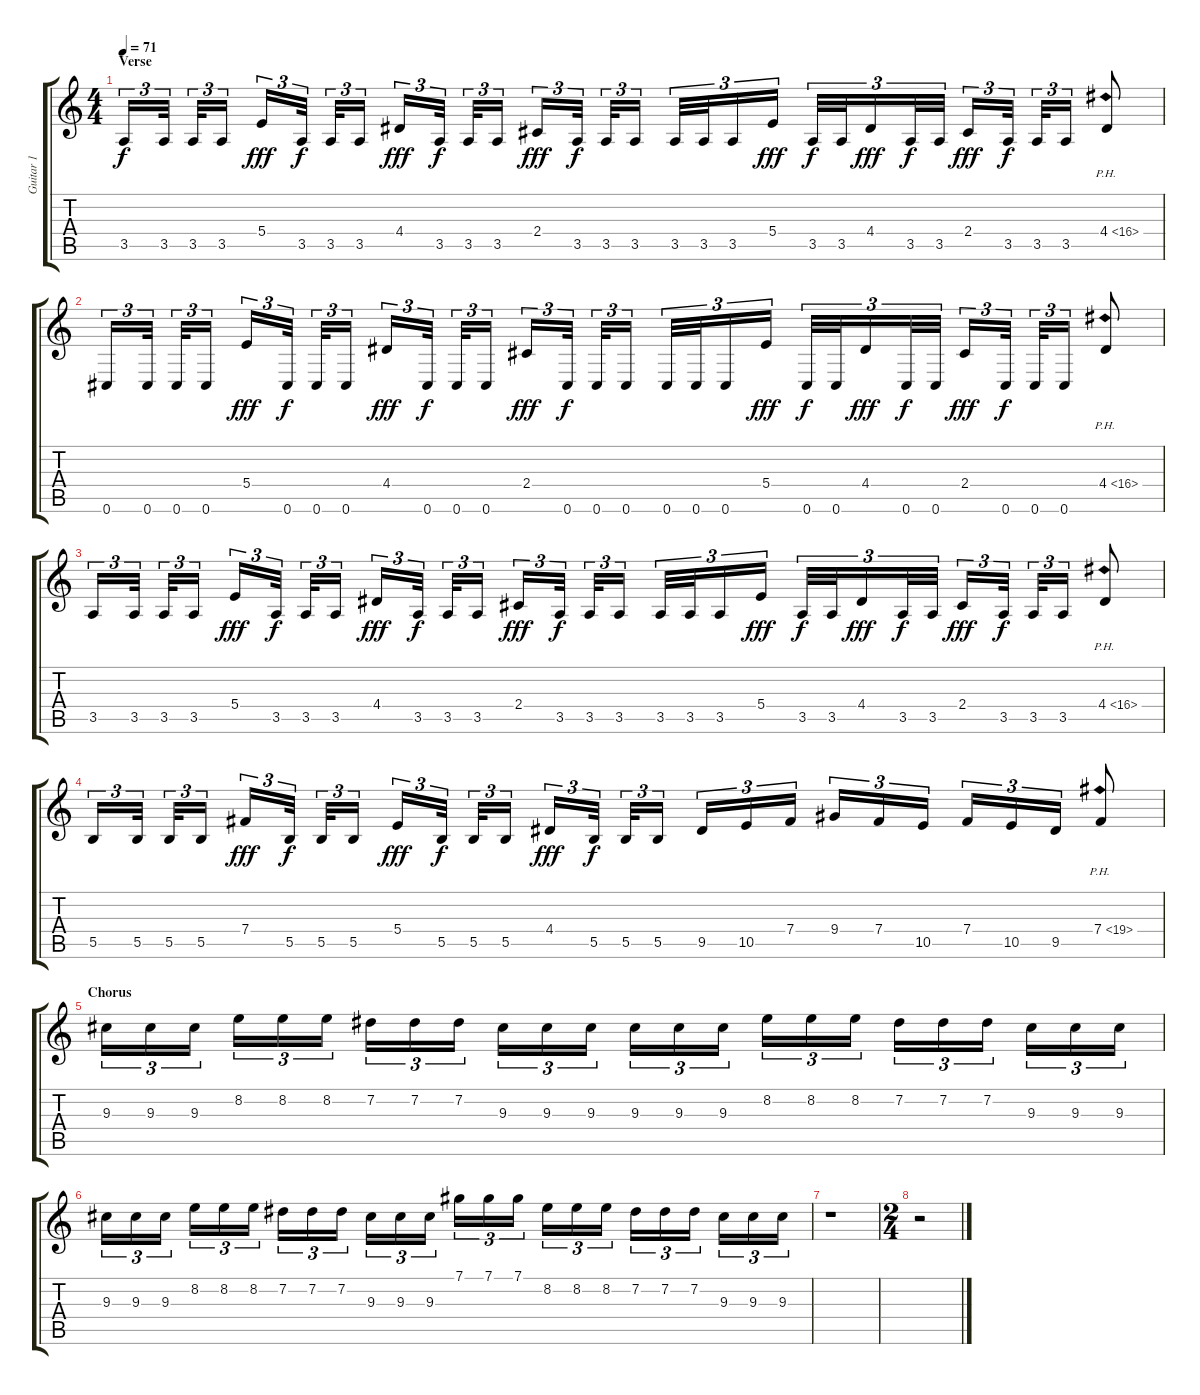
\track ("Guitar 1" "Guitar 1") {instrument distortionguitar}
\staff {score tabs}
\tuning (Db4 Ab3 E3 B2 Gb2 Db2) {hide}
\ts (4 4)
\section ("" "Verse")
\tempo 71
\clef g2
\ks c
3.5.16{tu (3 2) dy f} 3.5.32{tu (3 2)} 3.5.32{tu (3 2)} 3.5.16{tu (3 2)} 5.4.16{tu (3 2) dy fff} 3.5.32{tu (3 2) dy f} 3.5.32{tu (3 2)} 3.5.16{tu (3 2)} 4.4.16{tu (3 2) dy fff} 3.5.32{tu (3 2) dy f} 3.5.32{tu (3 2)} 3.5.16{tu (3 2)} 2.4.16{tu (3 2) dy fff} 3.5.32{tu (3 2) dy f} 3.5.32{tu (3 2)} 3.5.16{tu (3 2)} 3.5.32{tu (3 2)} 3.5.32{tu (3 2)} 3.5.16{tu (3 2)} 5.4.16{tu (3 2) dy fff} 3.5.32{tu (3 2) dy f} 3.5.32{tu (3 2)} 4.4.16{tu (3 2) dy fff} 3.5.32{tu (3 2) dy f} 3.5.32{tu (3 2)} 2.4.16{tu (3 2) dy fff} 3.5.32{tu (3 2) dy f} 3.5.32{tu (3 2)} 3.5.16{tu (3 2)} 4.4{ph 12}.8 |
0.6.16{tu (3 2)} 0.6.32{tu (3 2)} 0.6.32{tu (3 2)} 0.6.16{tu (3 2)} 5.4.16{tu (3 2) dy fff} 0.6.32{tu (3 2) dy f} 0.6.32{tu (3 2)} 0.6.16{tu (3 2)} 4.4.16{tu (3 2) dy fff} 0.6.32{tu (3 2) dy f} 0.6.32{tu (3 2)} 0.6.16{tu (3 2)} 2.4.16{tu (3 2) dy fff} 0.6.32{tu (3 2) dy f} 0.6.32{tu (3 2)} 0.6.16{tu (3 2)} 0.6.32{tu (3 2)} 0.6.32{tu (3 2)} 0.6.16{tu (3 2)} 5.4.16{tu (3 2) dy fff} 0.6.32{tu (3 2) dy f} 0.6.32{tu (3 2)} 4.4.16{tu (3 2) dy fff} 0.6.32{tu (3 2) dy f} 0.6.32{tu (3 2)} 2.4.16{tu (3 2) dy fff} 0.6.32{tu (3 2) dy f} 0.6.32{tu (3 2)} 0.6.16{tu (3 2)} 4.4{ph 12}.8 |
3.5.16{tu (3 2)} 3.5.32{tu (3 2)} 3.5.32{tu (3 2)} 3.5.16{tu (3 2)} 5.4.16{tu (3 2) dy fff} 3.5.32{tu (3 2) dy f} 3.5.32{tu (3 2)} 3.5.16{tu (3 2)} 4.4.16{tu (3 2) dy fff} 3.5.32{tu (3 2) dy f} 3.5.32{tu (3 2)} 3.5.16{tu (3 2)} 2.4.16{tu (3 2) dy fff} 3.5.32{tu (3 2) dy f} 3.5.32{tu (3 2)} 3.5.16{tu (3 2)} 3.5.32{tu (3 2)} 3.5.32{tu (3 2)} 3.5.16{tu (3 2)} 5.4.16{tu (3 2) dy fff} 3.5.32{tu (3 2) dy f} 3.5.32{tu (3 2)} 4.4.16{tu (3 2) dy fff} 3.5.32{tu (3 2) dy f} 3.5.32{tu (3 2)} 2.4.16{tu (3 2) dy fff} 3.5.32{tu (3 2) dy f} 3.5.32{tu (3 2)} 3.5.16{tu (3 2)} 4.4{ph 12}.8 |
5.5.16{tu (3 2)} 5.5.32{tu (3 2)} 5.5.32{tu (3 2)} 5.5.16{tu (3 2)} 7.4.16{tu (3 2) dy fff} 5.5.32{tu (3 2) dy f} 5.5.32{tu (3 2)} 5.5.16{tu (3 2)} 5.4.16{tu (3 2) dy fff} 5.5.32{tu (3 2) dy f} 5.5.32{tu (3 2)} 5.5.16{tu (3 2)} 4.4.16{tu (3 2) dy fff} 5.5.32{tu (3 2) dy f} 5.5.32{tu (3 2)} 5.5.16{tu (3 2)} 9.5.16{tu (3 2)} 10.5.16{tu (3 2)} 7.4.16{tu (3 2)} 9.4.16{tu (3 2)} 7.4.16{tu (3 2)} 10.5.16{tu (3 2)} 7.4.16{tu (3 2)} 10.5.16{tu (3 2)} 9.5.16{tu (3 2)} 7.4{ph 12}.8 |
\section ("" "Chorus")
9.3.16{tu (3 2)} 9.3.16{tu (3 2)} 9.3.16{tu (3 2)} 8.2.16{tu (3 2)} 8.2.16{tu (3 2)} 8.2.16{tu (3 2)} 7.2.16{tu (3 2)} 7.2.16{tu (3 2)} 7.2.16{tu (3 2)} 9.3.16{tu (3 2)} 9.3.16{tu (3 2)} 9.3.16{tu (3 2)} 9.3.16{tu (3 2)} 9.3.16{tu (3 2)} 9.3.16{tu (3 2)} 8.2.16{tu (3 2)} 8.2.16{tu (3 2)} 8.2.16{tu (3 2)} 7.2.16{tu (3 2)} 7.2.16{tu (3 2)} 7.2.16{tu (3 2)} 9.3.16{tu (3 2)} 9.3.16{tu (3 2)} 9.3.16{tu (3 2)} |
9.3.16{tu (3 2)} 9.3.16{tu (3 2)} 9.3.16{tu (3 2)} 8.2.16{tu (3 2)} 8.2.16{tu (3 2)} 8.2.16{tu (3 2)} 7.2.16{tu (3 2)} 7.2.16{tu (3 2)} 7.2.16{tu (3 2)} 9.3.16{tu (3 2)} 9.3.16{tu (3 2)} 9.3.16{tu (3 2)} 7.1.16{tu (3 2)} 7.1.16{tu (3 2)} 7.1.16{tu (3 2)} 8.2.16{tu (3 2)} 8.2.16{tu (3 2)} 8.2.16{tu (3 2)} 7.2.16{tu (3 2)} 7.2.16{tu (3 2)} 7.2.16{tu (3 2)} 9.3.16{tu (3 2)} 9.3.16{tu (3 2)} 9.3.16{tu (3 2)} |
r.1 |
\ts (2 4)
r.2
